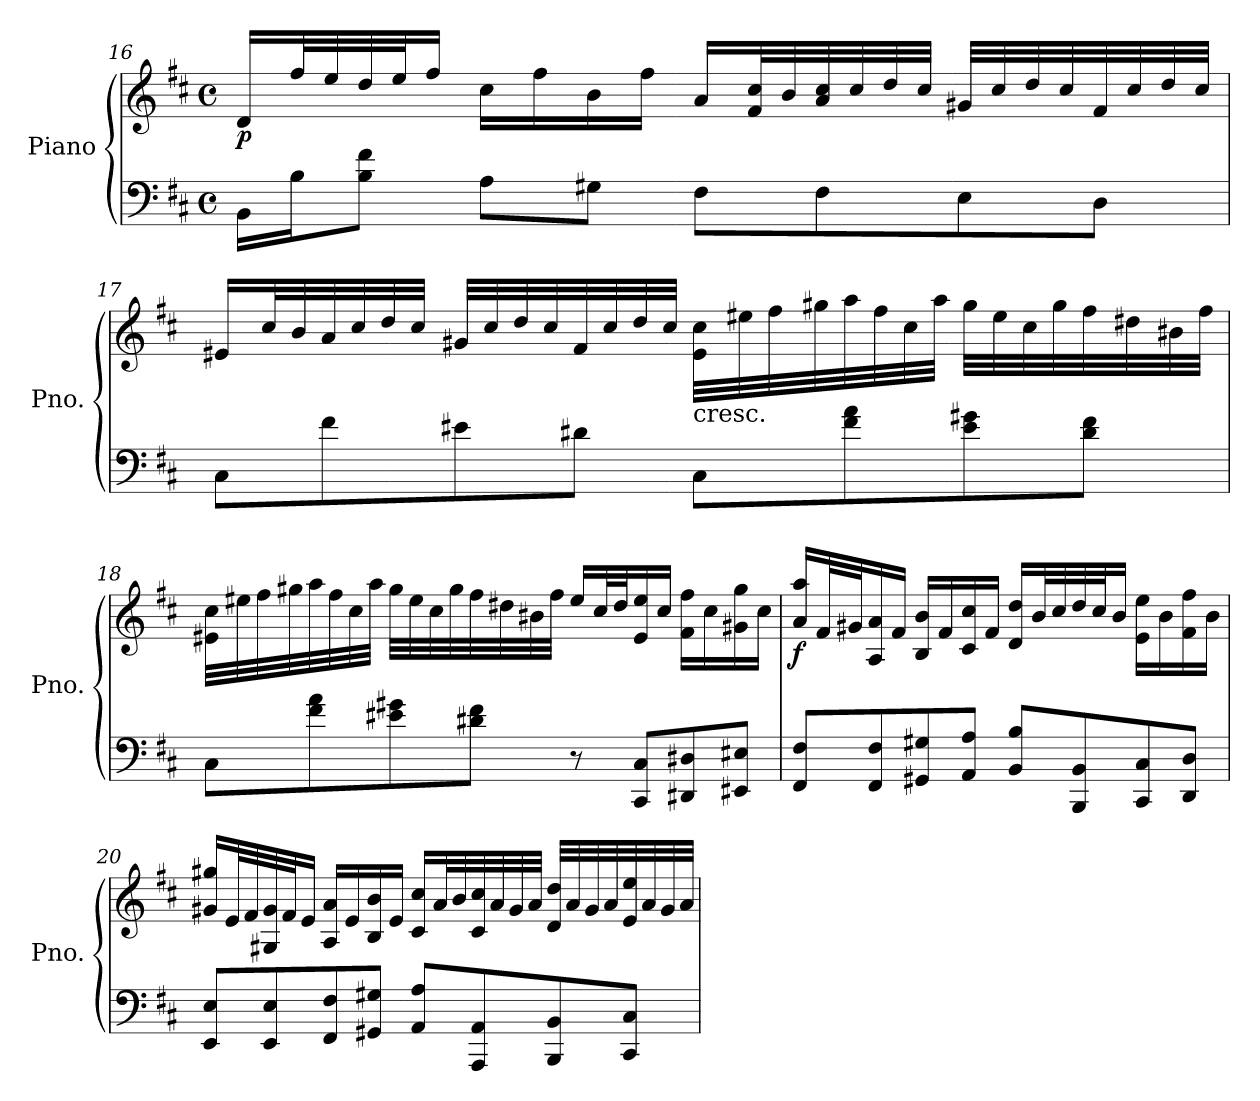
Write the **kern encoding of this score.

**kern	**kern	**dynam
*part1	*part1	*part1
*staff2	*staff1	*staff1/2
*I"Piano	*	*
*I'Pno.	*	*
*clefF4	*clefG2	*
*k[f#c#]	*k[f#c#]	*
*M4/4	*M4/4	*
*met(c)	*met(c)	*
=16	=16	=16
!	!	!LO:DY:b
16BB\LL	16d/LL	p
16B\J	32ff#/L	.
.	32ee/	.
8B\ 8f#\J	32dd/	.
.	32ee/J	.
.	16ff#/JJ	.
8A\L	16cc#\LL	.
.	16ff#\	.
8G#X\J	16b\	.
.	16ff#\JJ	.
8F#\L	16a/LL	.
.	32f#/ 32cc#/L	.
.	32b/	.
8F#\	32a/ 32cc#/	.
.	32cc#/	.
.	32dd/	.
.	32cc#/JJJ	.
8E\	32g#X/LLL	.
.	32cc#/	.
.	32dd/	.
.	32cc#/	.
8D\J	32f#/	.
.	32cc#/	.
.	32dd/	.
.	32cc#/JJJ	.
!!LO:LB:g=z
=17	=17	=17
8C#\L	16e#X/LL	.
.	32cc#/L	.
.	32b/	.
8f#\	32a/	.
.	32cc#/	.
.	32dd/	.
.	32cc#/JJJ	.
8e#X\	32g#X/LLL	.
.	32cc#/	.
.	32dd/	.
.	32cc#/	.
8d#X\J	32f#/	.
.	32cc#/	.
.	32dd/	.
.	32cc#/JJJ	.
!	!LO:TX:b:t=cresc.	!
8C#\L	32e#\ 32cc#\LLL	.
.	32ee#X\	.
.	32ff#\	.
.	32gg#X\	.
8f#\ 8a\	32aa\	.
.	32ff#\	.
.	32cc#\	.
.	32aa\JJJ	.
8e#\ 8g#X\	32gg#\LLL	.
.	32ee#\	.
.	32cc#\	.
.	32gg#\	.
8d#\ 8f#\J	32ff#\	.
.	32dd#X\	.
.	32b#X\	.
.	32ff#\JJJ	.
!!LO:LB:g=z
=18	=18	=18
8C#\L	32e#X\ 32cc#\LLL	.
.	32ee#X\	.
.	32ff#\	.
.	32gg#X\	.
8f#\ 8a\	32aa\	.
.	32ff#\	.
.	32cc#\	.
.	32aa\JJJ	.
8e#X\ 8g#X\	32gg#\LLL	.
.	32ee#\	.
.	32cc#\	.
.	32gg#\	.
8d#X\ 8f#\J	32ff#\	.
.	32dd#X\	.
.	32b#X\	.
.	32ff#\JJJ	.
8r	16ee#/LL	.
.	32cc#/L	.
.	32dd#/J	.
8CC#/ 8C#/L	16e#/ 16ee#/	.
.	16cc#/JJ	.
8DD#X/ 8D#X/	16f#\ 16ff#\LL	.
.	16cc#\	.
8EE#X/ 8E#X/J	16g#X\ 16gg#\	.
.	16cc#\JJ	.
=19	=19	=19
!	!	!LO:DY:b
8FF#/ 8F#/L	16a/ 16aa/LL	f
.	32f#/L	.
.	32g#X/J	.
8FF#/ 8F#/	16A/ 16a/	.
.	16f#/JJ	.
8GG#X/ 8G#X/	16B/ 16b/LL	.
.	16f#/	.
8AA/ 8A/J	16c#/ 16cc#/	.
.	16f#/JJ	.
8BB/ 8B/L	16d/ 16dd/LL	.
.	32b/L	.
.	32cc#/	.
8BBB/ 8BB/	32dd/	.
.	32cc#/J	.
.	16b/JJ	.
8CC#/ 8C#/	16e\ 16ee\LL	.
.	16b\	.
8DD/ 8D/J	16f#\ 16ff#\	.
.	16b\JJ	.
!!LO:LB:g=z
=20	=20	=20
8EE/ 8E/L	16g#X/ 16gg#X/LL	.
.	32e/L	.
.	32f#/	.
8EE/ 8E/	32G#X/ 32g#/	.
.	32f#/J	.
.	16e/JJ	.
8FF#/ 8F#/	16A/ 16a/LL	.
.	16e/	.
8GG#X/ 8G#X/J	16B/ 16b/	.
.	16e/JJ	.
8AA/ 8A/L	16c#/ 16cc#/LL	.
.	32a/L	.
.	32b/	.
8AAA/ 8AA/	32c#/ 32cc#/	.
.	32a/	.
.	32g#/	.
.	32a/JJJ	.
8BBB/ 8BB/	32d/ 32dd/LLL	.
.	32a/	.
.	32g#/	.
.	32a/	.
8CC#/ 8C#/J	32e/ 32ee/	.
.	32a/	.
.	32g#/	.
.	32a/JJJ	.
=	=	=
*-	*-	*-
